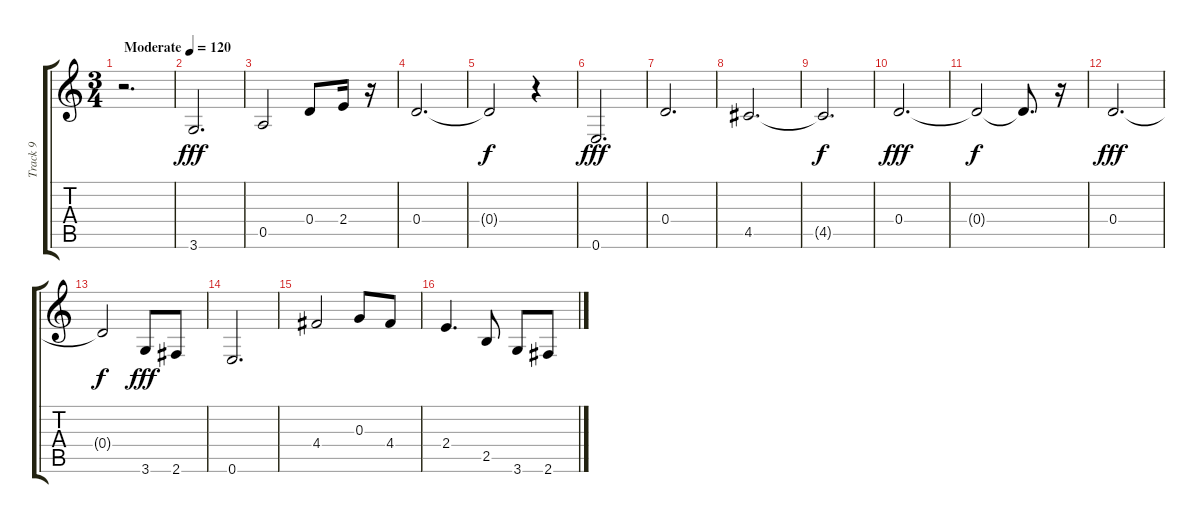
\track ("Track 9" "Track 9") {instrument acousticguitarnylon}
\staff {score tabs}
\tuning (E4 B3 G3 D3 A2 E2) {hide}
\ts (3 4)
\tempo (120 "Moderate")
\clef g2
\ks c
r.2{d dy fff instrument acousticguitarnylon} |
3.6.2{d} |
0.5.2 0.4.8 2.4.16 r.16 |
0.4.2{d} |
0.4{t}.2{dy f} r.4 |
0.6.2{d dy fff} |
0.4.2{d} |
4.5.2{d} |
4.5{t}.2{d dy f} |
0.4.2{d dy fff} |
0.4{t}.2{dy f} 0.4{t}.8{d} r.16 |
0.4.2{d dy fff} |
0.4{t}.2{dy f} 3.6.8{dy fff} 2.6.8 |
0.6.2{d} |
4.4.2 0.3.8 4.4.8 |
2.4.4{d} 2.5.8 3.6.8 2.6.8
